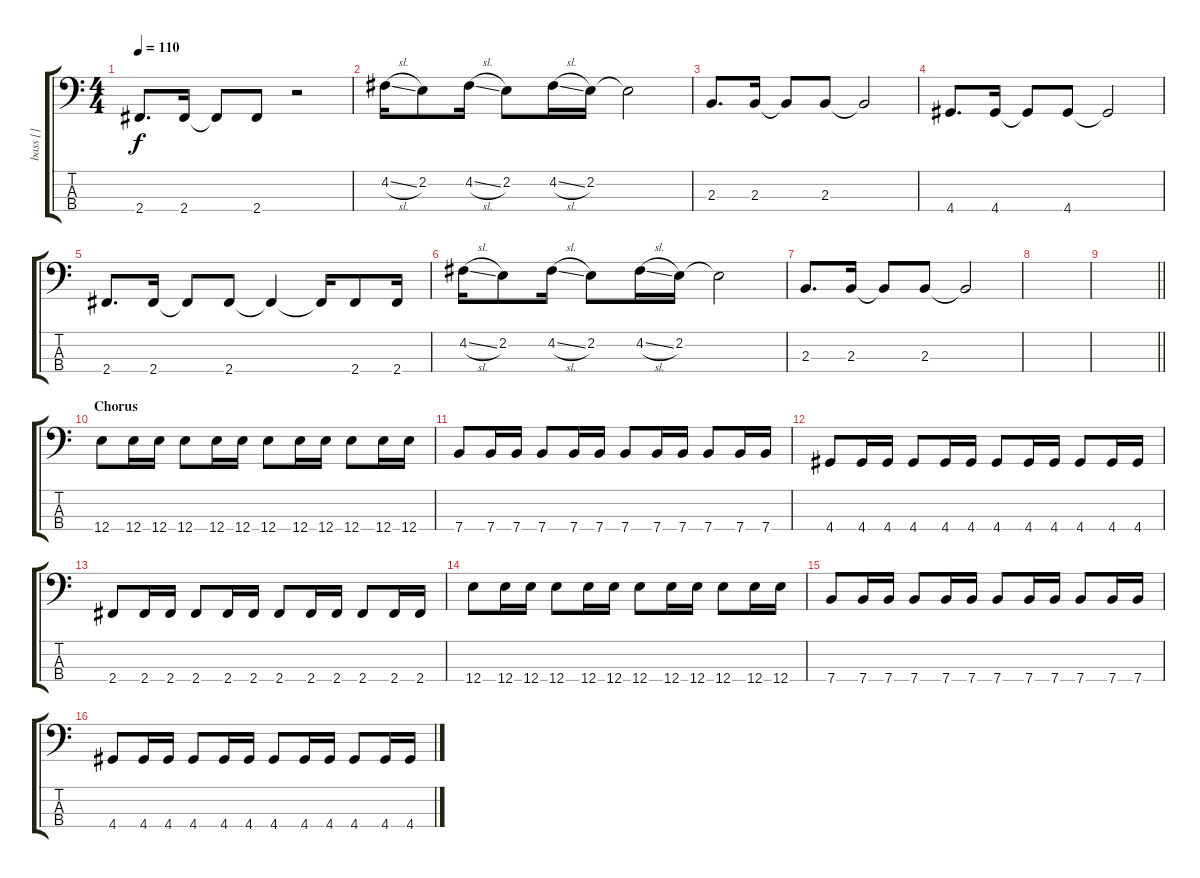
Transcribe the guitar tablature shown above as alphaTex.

\track ("bass []" "bass []") {instrument electricbassfinger}
\staff {score tabs}
\tuning (G2 D2 A1 E1) {hide}
\ts (4 4)
\tempo 110
\clef f4
\ks c
2.4.8{d dy f} 2.4.16 2.4{t}.8 2.4.8 r.2 |
4.2{sl}.16 2.2.8 4.2{sl}.16 2.2.8 4.2{sl}.16 2.2.16 2.2{t}.2 |
2.3.8{d} 2.3.16 2.3{t}.8 2.3.8 2.3{t}.2 |
4.4.8{d} 4.4.16 4.4{t}.8 4.4.8 4.4{t}.2 |
2.4.8{d} 2.4.16 2.4{t}.8 2.4.8 2.4{t}.4 2.4{t}.16 2.4.8 2.4.16 |
4.2{sl}.16 2.2.8 4.2{sl}.16 2.2.8 4.2{sl}.16 2.2.16 2.2{t}.2 |
2.3.8{d} 2.3.16 2.3{t}.8 2.3.8 2.3{t}.2 |
|
\barLineRight lightlight
|
\section ("" "Chorus")
12.4.8 12.4.16 12.4.16 12.4.8 12.4.16 12.4.16 12.4.8 12.4.16 12.4.16 12.4.8 12.4.16 12.4.16 |
7.4.8 7.4.16 7.4.16 7.4.8 7.4.16 7.4.16 7.4.8 7.4.16 7.4.16 7.4.8 7.4.16 7.4.16 |
4.4.8 4.4.16 4.4.16 4.4.8 4.4.16 4.4.16 4.4.8 4.4.16 4.4.16 4.4.8 4.4.16 4.4.16 |
2.4.8 2.4.16 2.4.16 2.4.8 2.4.16 2.4.16 2.4.8 2.4.16 2.4.16 2.4.8 2.4.16 2.4.16 |
12.4.8 12.4.16 12.4.16 12.4.8 12.4.16 12.4.16 12.4.8 12.4.16 12.4.16 12.4.8 12.4.16 12.4.16 |
7.4.8 7.4.16 7.4.16 7.4.8 7.4.16 7.4.16 7.4.8 7.4.16 7.4.16 7.4.8 7.4.16 7.4.16 |
4.4.8 4.4.16 4.4.16 4.4.8 4.4.16 4.4.16 4.4.8 4.4.16 4.4.16 4.4.8 4.4.16 4.4.16
